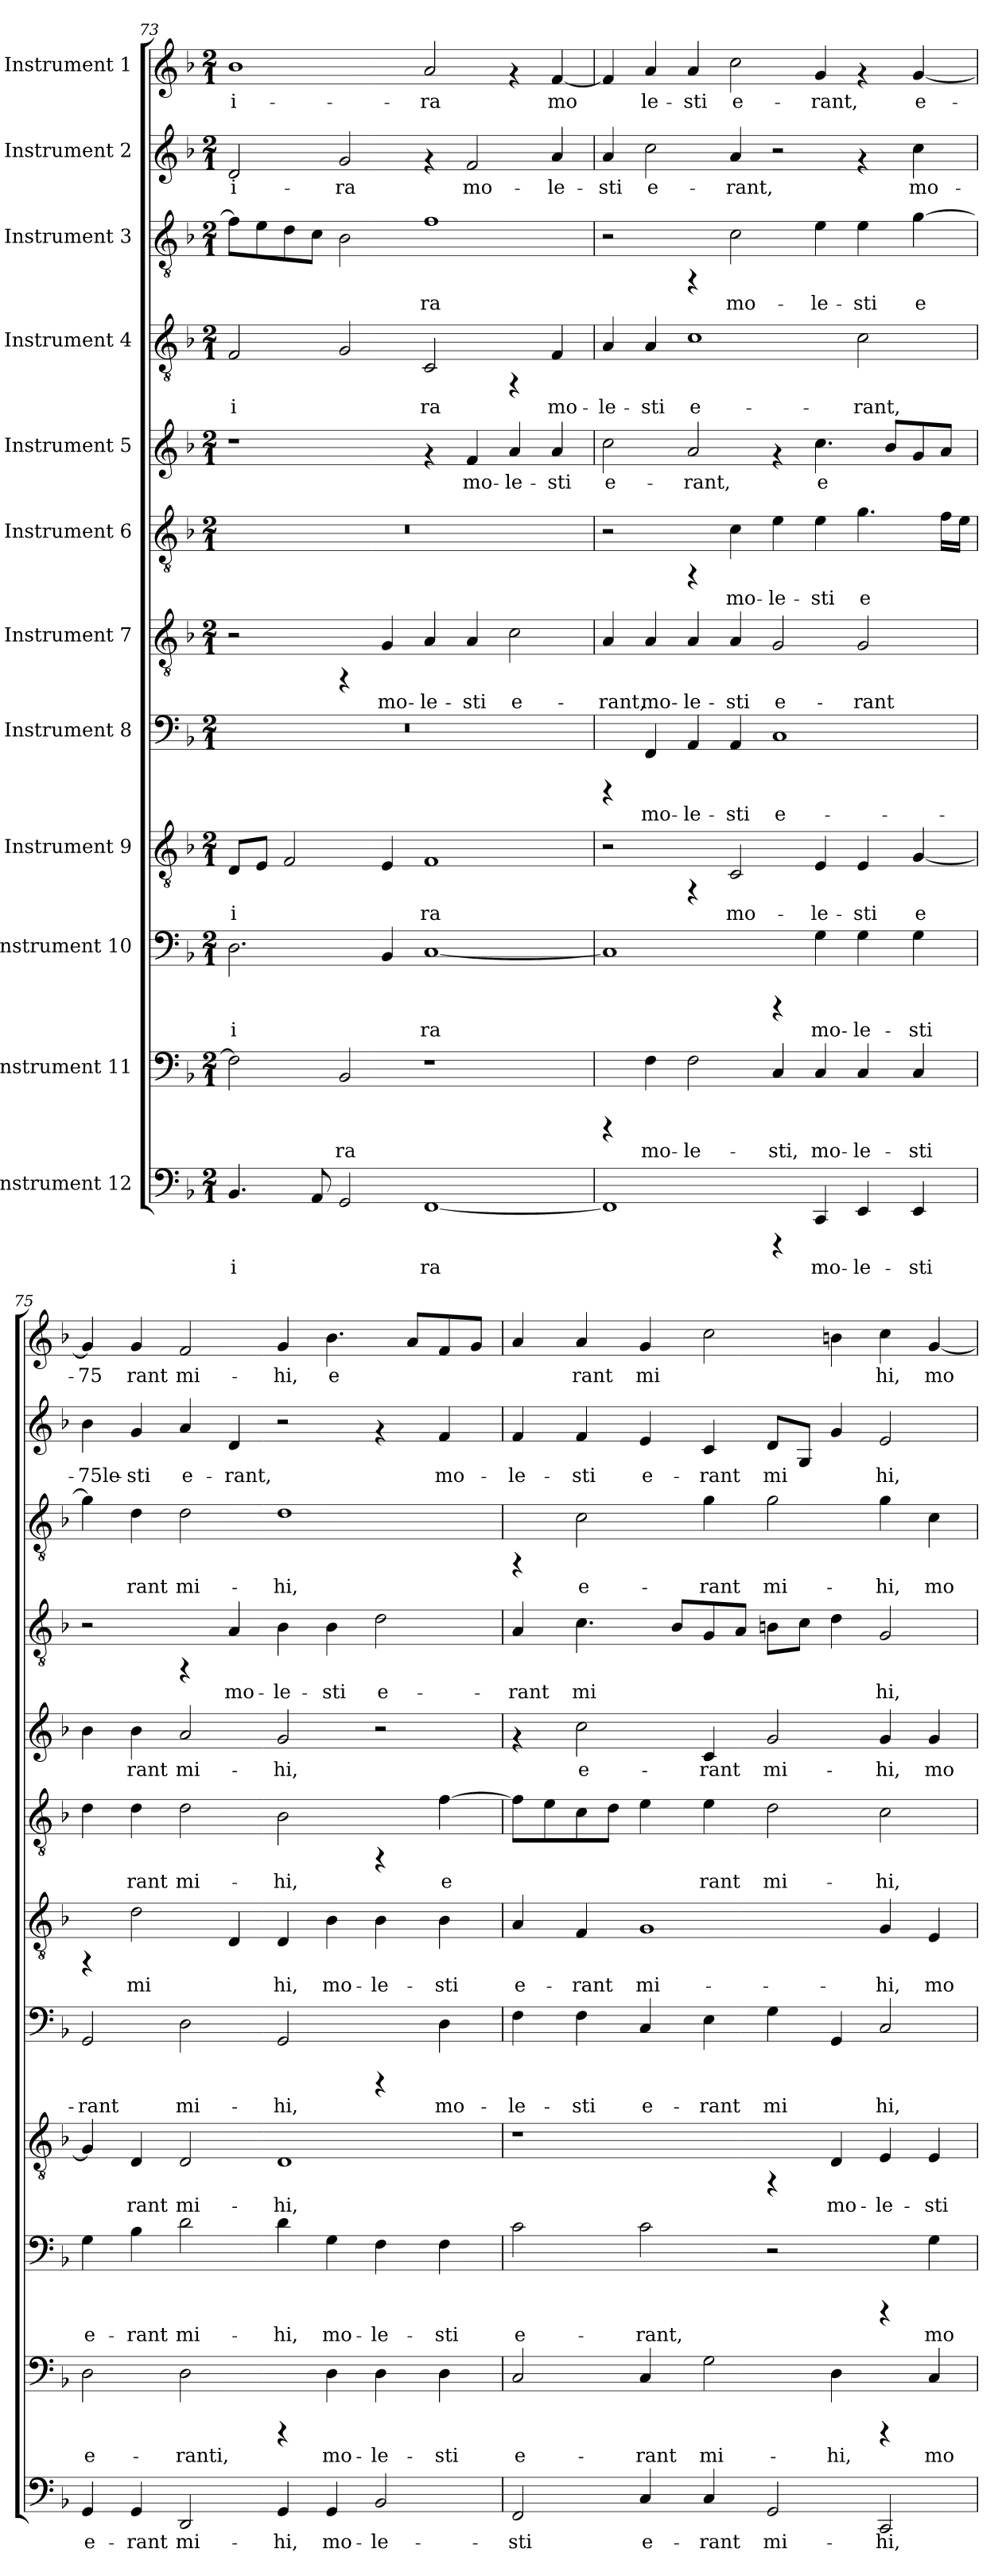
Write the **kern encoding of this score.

**kern	**text	**kern	**text	**kern	**text	**kern	**text	**kern	**text	**kern	**text	**kern	**text	**kern	**text	**kern	**text	**kern	**text	**kern	**text	**kern	**text
*part12	*part12	*part11	*part11	*part10	*part10	*part9	*part9	*part8	*part8	*part7	*part7	*part6	*part6	*part5	*part5	*part4	*part4	*part3	*part3	*part2	*part2	*part1	*part1
*staff12	*staff12	*staff11	*staff11	*staff10	*staff10	*staff9	*staff9	*staff8	*staff8	*staff7	*staff7	*staff6	*staff6	*staff5	*staff5	*staff4	*staff4	*staff3	*staff3	*staff2	*staff2	*staff1	*staff1
*I"Instrument 12	*	*I"Instrument 11	*	*I"Instrument 10	*	*I"Instrument 9	*	*I"Instrument 8	*	*I"Instrument 7	*	*I"Instrument 6	*	*I"Instrument 5	*	*I"Instrument 4	*	*I"Instrument 3	*	*I"Instrument 2	*	*I"Instrument 1	*
*clefF4	*	*clefF4	*	*clefF4	*	*clefGv2	*	*clefF4	*	*clefGv2	*	*clefGv2	*	*clefG2	*	*clefGv2	*	*clefGv2	*	*clefG2	*	*clefG2	*
*k[b-]	*	*k[b-]	*	*k[b-]	*	*k[b-]	*	*k[b-]	*	*k[b-]	*	*k[b-]	*	*k[b-]	*	*k[b-]	*	*k[b-]	*	*k[b-]	*	*k[b-]	*
*F:	*	*F:	*	*F:	*	*F:	*	*F:	*	*F:	*	*F:	*	*F:	*	*F:	*	*F:	*	*F:	*	*F:	*
*M2/1	*	*M2/1	*	*M2/1	*	*M2/1	*	*M2/1	*	*M2/1	*	*M2/1	*	*M2/1	*	*M2/1	*	*M2/1	*	*M2/1	*	*M2/1	*
=73	=73	=73	=73	=73	=73	=73	=73	=73	=73	=73	=73	=73	=73	=73	=73	=73	=73	=73	=73	=73	=73	=73	=73
!	!LO:LY:b:cj	!	!LO:LY:b:cj	!	!LO:LY:b:cj	!	!LO:LY:b:cj	!	!	!	!	!	!	!	!	!	!LO:LY:b:cj	!	!LO:LY:b:cj	!	!LO:LY:b:cj	!	!LO:LY:b:cj
4.BB-/	i-	2F\]	--	2.D\	i-	8D/L	i-	0r	.	2r	.	0r	.	1r	.	2F/	i-	8f\L]	--	2d/	i-	1b-	i-
!	!	!	!	!	!	!	!LO:LY:b:cj	!	!	!	!	!	!	!	!	!	!	!	!LO:LY:b:cj	!	!	!	!
.	.	.	.	.	.	8E/J	--	.	.	.	.	.	.	.	.	.	.	8e\	--	.	.	.	.
!	!	!	!	!	!	!	!LO:LY:b:cj	!	!	!	!	!	!	!	!	!	!	!	!LO:LY:b:cj	!	!	!	!
.	.	.	.	.	.	2F/	--	.	.	.	.	.	.	.	.	.	.	8d\	--	.	.	.	.
!	!LO:LY:b:cj	!	!	!	!	!	!	!	!	!	!	!	!	!	!	!	!	!	!LO:LY:b:cj	!	!	!	!
8AA/	--	.	.	.	.	.	.	.	.	.	.	.	.	.	.	.	.	8c\J	--	.	.	.	.
!	!LO:LY:b:cj	!	!LO:LY:b:cj	!	!	!	!	!	!	!	!	!	!	!	!	!	!LO:LY:b:cj	!	!LO:LY:b:cj	!	!LO:LY:b:cj	!	!
2GG/	--	2BB-/	-ra	.	.	.	.	.	.	4rFF	.	.	.	.	.	2G/	--	2B-\	--	2g/	-ra	.	.
!	!	!	!	!	!LO:LY:b:cj	!	!LO:LY:b:cj	!	!	!	!LO:LY:b:cj	!	!	!	!	!	!	!	!	!	!	!	!
.	.	.	.	4BB-/	--	4E/	--	.	.	4G/	mo-	.	.	.	.	.	.	.	.	.	.	.	.
!	!LO:LY:b:cj	!	!	!	!LO:LY:b:cj	!	!LO:LY:b:cj	!	!	!	!LO:LY:b:cj	!	!	!	!	!	!LO:LY:b:cj	!	!LO:LY:b:cj	!	!	!	!LO:LY:b:cj
[<1FF	-ra	1r	.	[<1C	-ra	1F	-ra	.	.	4A/	-le-	.	.	4rf	.	2C/	-ra	1f	-ra	4rf	.	2a/	-ra
!	!	!	!	!	!	!	!	!	!	!	!LO:LY:b:cj	!	!	!	!LO:LY:b:cj	!	!	!	!	!	!LO:LY:b:cj	!	!
.	.	.	.	.	.	.	.	.	.	4A/	-sti	.	.	4f/	mo-	.	.	.	.	2f/	mo-	.	.
!	!	!	!	!	!	!	!	!	!	!	!LO:LY:b:cj	!	!	!	!LO:LY:b:cj	!	!	!	!	!	!	!	!
.	.	.	.	.	.	.	.	.	.	2c\	e-	.	.	4a/	-le-	4rFF	.	.	.	.	.	4rf	.
!	!	!	!	!	!	!	!	!	!	!	!	!	!	!	!LO:LY:b:cj	!	!LO:LY:b:cj	!	!	!	!LO:LY:b:cj	!	!LO:LY:b:cj
.	.	.	.	.	.	.	.	.	.	.	.	.	.	4a/	-sti	4F/	mo-	.	.	4a/	-le-	[<4f/	mo-
=74	=74	=74	=74	=74	=74	=74	=74	=74	=74	=74	=74	=74	=74	=74	=74	=74	=74	=74	=74	=74	=74	=74	=74
!	!LO:LY:b:cj	!	!	!	!LO:LY:b:cj	!	!	!	!	!	!LO:LY:b:cj	!	!	!	!LO:LY:b:cj	!	!LO:LY:b:cj	!	!	!	!LO:LY:b:cj	!	!LO:LY:b:cj
1FF]	.	4rCCC	.	1C]	.	2r	.	4rCCC	.	4A/	-rant,	2r	.	2cc\	e-	4A/	-le-	2r	.	4a/	-sti	4f/]	--
!	!	!	!LO:LY:b:cj	!	!	!	!	!	!LO:LY:b:cj	!	!LO:LY:b:cj	!	!	!	!	!	!LO:LY:b:cj	!	!	!	!LO:LY:b:cj	!	!LO:LY:b:cj
.	.	4F\	mo-	.	.	.	.	4FF/	mo-	4A/	mo-	.	.	.	.	4A/	-sti	.	.	2cc\	e-	4a/	-le-
!	!	!	!LO:LY:b:cj	!	!	!	!	!	!LO:LY:b:cj	!	!LO:LY:b:cj	!	!	!	!LO:LY:b:cj	!	!LO:LY:b:cj	!	!	!	!	!	!LO:LY:b:cj
.	.	2F\	-le-	.	.	4rFF	.	4AA/	-le-	4A/	-le-	4rFF	.	2a/	-rant,	1c	e-	4rFF	.	.	.	4a/	-sti
!	!	!	!	!	!	!	!LO:LY:b:cj	!	!LO:LY:b:cj	!	!LO:LY:b:cj	!	!LO:LY:b:cj	!	!	!	!	!	!LO:LY:b:cj	!	!LO:LY:b:cj	!	!LO:LY:b:cj
.	.	.	.	.	.	2C/	mo-	4AA/	-sti	4A/	-sti	4c\	mo-	.	.	.	.	2c\	mo-	4a/	-rant,	2cc\	e-
!	!	!	!LO:LY:b:cj	!	!	!	!	!	!LO:LY:b:cj	!	!LO:LY:b:cj	!	!LO:LY:b:cj	!	!	!	!	!	!	!	!	!	!
4rCCC	.	4C/	-sti,	4rCCC	.	.	.	1C	e-	2G/	e-	4e\	-le-	4rf	.	.	.	.	.	2r	.	.	.
!	!LO:LY:b:cj	!	!LO:LY:b:cj	!	!LO:LY:b:cj	!	!LO:LY:b:cj	!	!	!	!	!	!LO:LY:b:cj	!	!LO:LY:b:cj	!	!	!	!LO:LY:b:cj	!	!	!	!LO:LY:b:cj
4CC/	mo-	4C/	mo-	4G\	mo-	4E/	-le-	.	.	.	.	4e\	-sti	4.cc\	e-	.	.	4e\	-le-	.	.	4g/	-rant,
!	!LO:LY:b:cj	!	!LO:LY:b:cj	!	!LO:LY:b:cj	!	!LO:LY:b:cj	!	!	!	!LO:LY:b:cj	!	!LO:LY:b:cj	!	!	!	!LO:LY:b:cj	!	!LO:LY:b:cj	!	!	!	!
4EE/	-le-	4C/	-le-	4G\	-le-	4E/	-sti	.	.	2G/	-rant	4.g\	e-	.	.	2c\	-rant,	4e\	-sti	4rf	.	4rf	.
!	!	!	!	!	!	!	!	!	!	!	!	!	!	!	!LO:LY:b:cj	!	!	!	!	!	!	!	!
.	.	.	.	.	.	.	.	.	.	.	.	.	.	8b-/L	--	.	.	.	.	.	.	.	.
!	!LO:LY:b:cj	!	!LO:LY:b:cj	!	!LO:LY:b:cj	!	!LO:LY:b:cj	!	!	!	!	!	!	!	!LO:LY:b:cj	!	!	!	!LO:LY:b:cj	!	!LO:LY:b:cj	!	!LO:LY:b:cj
4EE/	-sti	4C/	-sti	4G\	-sti	[<4G/	e-	.	.	.	.	.	.	8g/	--	.	.	[>4g\	e-	4cc\	mo-	[<4g/	e-
!	!	!	!	!	!	!	!	!	!	!	!	!	!LO:LY:b:cj	!	!LO:LY:b:cj	!	!	!	!	!	!	!	!
.	.	.	.	.	.	.	.	.	.	.	.	16f\L	--	8a/J	--	.	.	.	.	.	.	.	.
!	!	!	!	!	!	!	!	!	!	!	!	!	!LO:LY:b:cj	!	!	!	!	!	!	!	!	!	!
.	.	.	.	.	.	.	.	.	.	.	.	16e\J	--	.	.	.	.	.	.	.	.	.	.
!!LO:PB:g=z
=75	=75	=75	=75	=75	=75	=75	=75	=75	=75	=75	=75	=75	=75	=75	=75	=75	=75	=75	=75	=75	=75	=75	=75
!	!LO:LY:b:cj	!	!LO:LY:b:cj	!	!LO:LY:b:cj	!	!LO:LY:b:cj	!	!LO:LY:b:cj	!	!	!	!LO:LY:b:cj	!	!LO:LY:b:cj	!	!	!	!LO:LY:b:cj	!	!LO:LY:b:cj	!	!LO:LY:b:cj
4GG/	e-	2D\	e-	4G\	e-	4G/]	--	2GG/	-rant	4rFF	.	4d\	--	4b-\	--	2r	.	4g\]	--	4b-\	-75le-	4g/]	-75
!	!LO:LY:b:cj	!	!	!	!LO:LY:b:cj	!	!LO:LY:b:cj	!	!	!	!LO:LY:b:cj	!	!LO:LY:b:cj	!	!LO:LY:b:cj	!	!	!	!LO:LY:b:cj	!	!LO:LY:b:cj	!	!LO:LY:b:cj
4GG/	-rant	.	.	4B-\	-rant	4D/	-rant	.	.	2d\	mi-	4d\	-rant	4b-\	-rant	.	.	4d\	-rant	4g/	-sti	4g/	rant
!	!LO:LY:b:cj	!	!LO:LY:b:cj	!	!LO:LY:b:cj	!	!LO:LY:b:cj	!	!LO:LY:b:cj	!	!	!	!LO:LY:b:cj	!	!LO:LY:b:cj	!	!	!	!LO:LY:b:cj	!	!LO:LY:b:cj	!	!LO:LY:b:cj
2DD/	mi-	2D\	-ranti,	2d\	mi-	2D/	mi-	2D\	mi-	.	.	2d\	mi-	2a/	mi-	4rFF	.	2d\	mi-	4a/	e-	2f/	mi-
!	!	!	!	!	!	!	!	!	!	!	!LO:LY:b:cj	!	!	!	!	!	!LO:LY:b:cj	!	!	!	!LO:LY:b:cj	!	!
.	.	.	.	.	.	.	.	.	.	4D/	--	.	.	.	.	4A/	mo-	.	.	4d/	-rant,	.	.
!	!LO:LY:b:cj	!	!	!	!LO:LY:b:cj	!	!LO:LY:b:cj	!	!LO:LY:b:cj	!	!LO:LY:b:cj	!	!LO:LY:b:cj	!	!LO:LY:b:cj	!	!LO:LY:b:cj	!	!LO:LY:b:cj	!	!	!	!LO:LY:b:cj
4GG/	-hi,	4rCCC	.	4d\	-hi,	1D	-hi,	2GG/	-hi,	4D/	-hi,	2B-\	-hi,	2g/	-hi,	4B-\	-le-	1d	-hi,	2r	.	4g/	-hi,
!	!LO:LY:b:cj	!	!LO:LY:b:cj	!	!LO:LY:b:cj	!	!	!	!	!	!LO:LY:b:cj	!	!	!	!	!	!LO:LY:b:cj	!	!	!	!	!	!LO:LY:b:cj
4GG/	mo-	4D\	mo-	4G\	mo-	.	.	.	.	4B-\	mo-	.	.	.	.	4B-\	-sti	.	.	.	.	4.b-\	e-
!	!LO:LY:b:cj	!	!LO:LY:b:cj	!	!LO:LY:b:cj	!	!	!	!	!	!LO:LY:b:cj	!	!	!	!	!	!LO:LY:b:cj	!	!	!	!	!	!
2BB-/	-le-	4D\	-le-	4F\	-le-	.	.	4rCCC	.	4B-\	-le-	4rFF	.	2r	.	2d\	e-	.	.	4rf	.	.	.
!	!	!	!	!	!	!	!	!	!	!	!	!	!	!	!	!	!	!	!	!	!	!	!LO:LY:b:cj
.	.	.	.	.	.	.	.	.	.	.	.	.	.	.	.	.	.	.	.	.	.	8a/L	--
!	!	!	!LO:LY:b:cj	!	!LO:LY:b:cj	!	!	!	!LO:LY:b:cj	!	!LO:LY:b:cj	!	!LO:LY:b:cj	!	!	!	!	!	!	!	!LO:LY:b:cj	!	!LO:LY:b:cj
.	.	4D\	-sti	4F\	-sti	.	.	4D\	mo-	4B-\	-sti	[>4f\	e-	.	.	.	.	.	.	4f/	mo-	8f/	--
!	!	!	!	!	!	!	!	!	!	!	!	!	!	!	!	!	!	!	!	!	!	!	!LO:LY:b:cj
.	.	.	.	.	.	.	.	.	.	.	.	.	.	.	.	.	.	.	.	.	.	8g/J	--
=76	=76	=76	=76	=76	=76	=76	=76	=76	=76	=76	=76	=76	=76	=76	=76	=76	=76	=76	=76	=76	=76	=76	=76
!	!LO:LY:b:cj	!	!LO:LY:b:cj	!	!LO:LY:b:cj	!	!	!	!LO:LY:b:cj	!	!LO:LY:b:cj	!	!LO:LY:b:cj	!	!	!	!LO:LY:b:cj	!	!	!	!LO:LY:b:cj	!	!LO:LY:b:cj
2FF/	-sti	2C/	e-	2c\	e-	1r	.	4F\	-le-	4A/	e-	8f\L]	--	4rf	.	4A/	-rant	4rFF	.	4f/	-le-	4a/	--
!	!	!	!	!	!	!	!	!	!	!	!	!	!LO:LY:b:cj	!	!	!	!	!	!	!	!	!	!
.	.	.	.	.	.	.	.	.	.	.	.	8e\	--	.	.	.	.	.	.	.	.	.	.
!	!	!	!	!	!	!	!	!	!LO:LY:b:cj	!	!LO:LY:b:cj	!	!LO:LY:b:cj	!	!LO:LY:b:cj	!	!LO:LY:b:cj	!	!LO:LY:b:cj	!	!LO:LY:b:cj	!	!LO:LY:b:cj
.	.	.	.	.	.	.	.	4F\	-sti	4F/	-rant	8c\	--	2cc\	e-	4.c\	mi-	2c\	e-	4f/	-sti	4a/	-rant
!	!	!	!	!	!	!	!	!	!	!	!	!	!LO:LY:b:cj	!	!	!	!	!	!	!	!	!	!
.	.	.	.	.	.	.	.	.	.	.	.	8d\J	--	.	.	.	.	.	.	.	.	.	.
!	!LO:LY:b:cj	!	!LO:LY:b:cj	!	!LO:LY:b:cj	!	!	!	!LO:LY:b:cj	!	!LO:LY:b:cj	!	!LO:LY:b:cj	!	!	!	!	!	!	!	!LO:LY:b:cj	!	!LO:LY:b:cj
4C/	e-	4C/	-rant	2c\	-rant,	.	.	4C/	e-	1G	mi-	4e\	--	.	.	.	.	.	.	4e/	e-	4g/	mi-
!	!	!	!	!	!	!	!	!	!	!	!	!	!	!	!	!	!LO:LY:b:cj	!	!	!	!	!	!
.	.	.	.	.	.	.	.	.	.	.	.	.	.	.	.	8B-/L	--	.	.	.	.	.	.
!	!LO:LY:b:cj	!	!LO:LY:b:cj	!	!	!	!	!	!LO:LY:b:cj	!	!	!	!LO:LY:b:cj	!	!LO:LY:b:cj	!	!LO:LY:b:cj	!	!LO:LY:b:cj	!	!LO:LY:b:cj	!	!LO:LY:b:cj
4C/	-rant	2G\	mi-	.	.	.	.	4E\	-rant	.	.	4e\	-rant	4c/	-rant	8G/	--	4g\	-rant	4c/	-rant	2cc\	--
!	!	!	!	!	!	!	!	!	!	!	!	!	!	!	!	!	!LO:LY:b:cj	!	!	!	!	!	!
.	.	.	.	.	.	.	.	.	.	.	.	.	.	.	.	8A/J	--	.	.	.	.	.	.
!	!LO:LY:b:cj	!	!	!	!	!	!	!	!LO:LY:b:cj	!	!	!	!LO:LY:b:cj	!	!LO:LY:b:cj	!	!LO:LY:b:cj	!	!LO:LY:b:cj	!	!LO:LY:b:cj	!	!
2GG/	mi-	.	.	2r	.	4rFF	.	4G\	mi-	.	.	2d\	mi-	2g/	mi-	8Bn\L	--	2g\	mi-	8d/L	mi-	.	.
!	!	!	!	!	!	!	!	!	!	!	!	!	!	!	!	!	!LO:LY:b:cj	!	!	!	!LO:LY:b:cj	!	!
.	.	.	.	.	.	.	.	.	.	.	.	.	.	.	.	8c\J	--	.	.	8G/J	--	.	.
!	!	!	!LO:LY:b:cj	!	!	!	!LO:LY:b:cj	!	!LO:LY:b:cj	!	!	!	!	!	!	!	!LO:LY:b:cj	!	!	!	!LO:LY:b:cj	!	!LO:LY:b:cj
.	.	4D\	-hi,	.	.	4D/	mo-	4GG/	--	.	.	.	.	.	.	4d\	--	.	.	4g/	--	4bn\	--
!	!LO:LY:b:cj	!	!	!	!	!	!LO:LY:b:cj	!	!LO:LY:b:cj	!	!LO:LY:b:cj	!	!LO:LY:b:cj	!	!LO:LY:b:cj	!	!LO:LY:b:cj	!	!LO:LY:b:cj	!	!LO:LY:b:cj	!	!LO:LY:b:cj
2CC/	-hi,	4rCCC	.	4rCCC	.	4E/	-le-	2C/	-hi,	4G/	-hi,	2c\	-hi,	4g/	-hi,	2G/	-hi,	4g\	-hi,	2e/	-hi,	4cc\	-hi,
!	!	!	!LO:LY:b:cj	!	!LO:LY:b:cj	!	!LO:LY:b:cj	!	!	!	!LO:LY:b:cj	!	!	!	!LO:LY:b:cj	!	!	!	!LO:LY:b:cj	!	!	!	!LO:LY:b:cj
.	.	4C/	mo-	4G\	mo-	4E/	-sti	.	.	4E/	mo-	.	.	4g/	mo-	.	.	4c\	mo-	.	.	[<4g/	mo-
=	=	=	=	=	=	=	=	=	=	=	=	=	=	=	=	=	=	=	=	=	=	=	=
*-	*-	*-	*-	*-	*-	*-	*-	*-	*-	*-	*-	*-	*-	*-	*-	*-	*-	*-	*-	*-	*-	*-	*-
